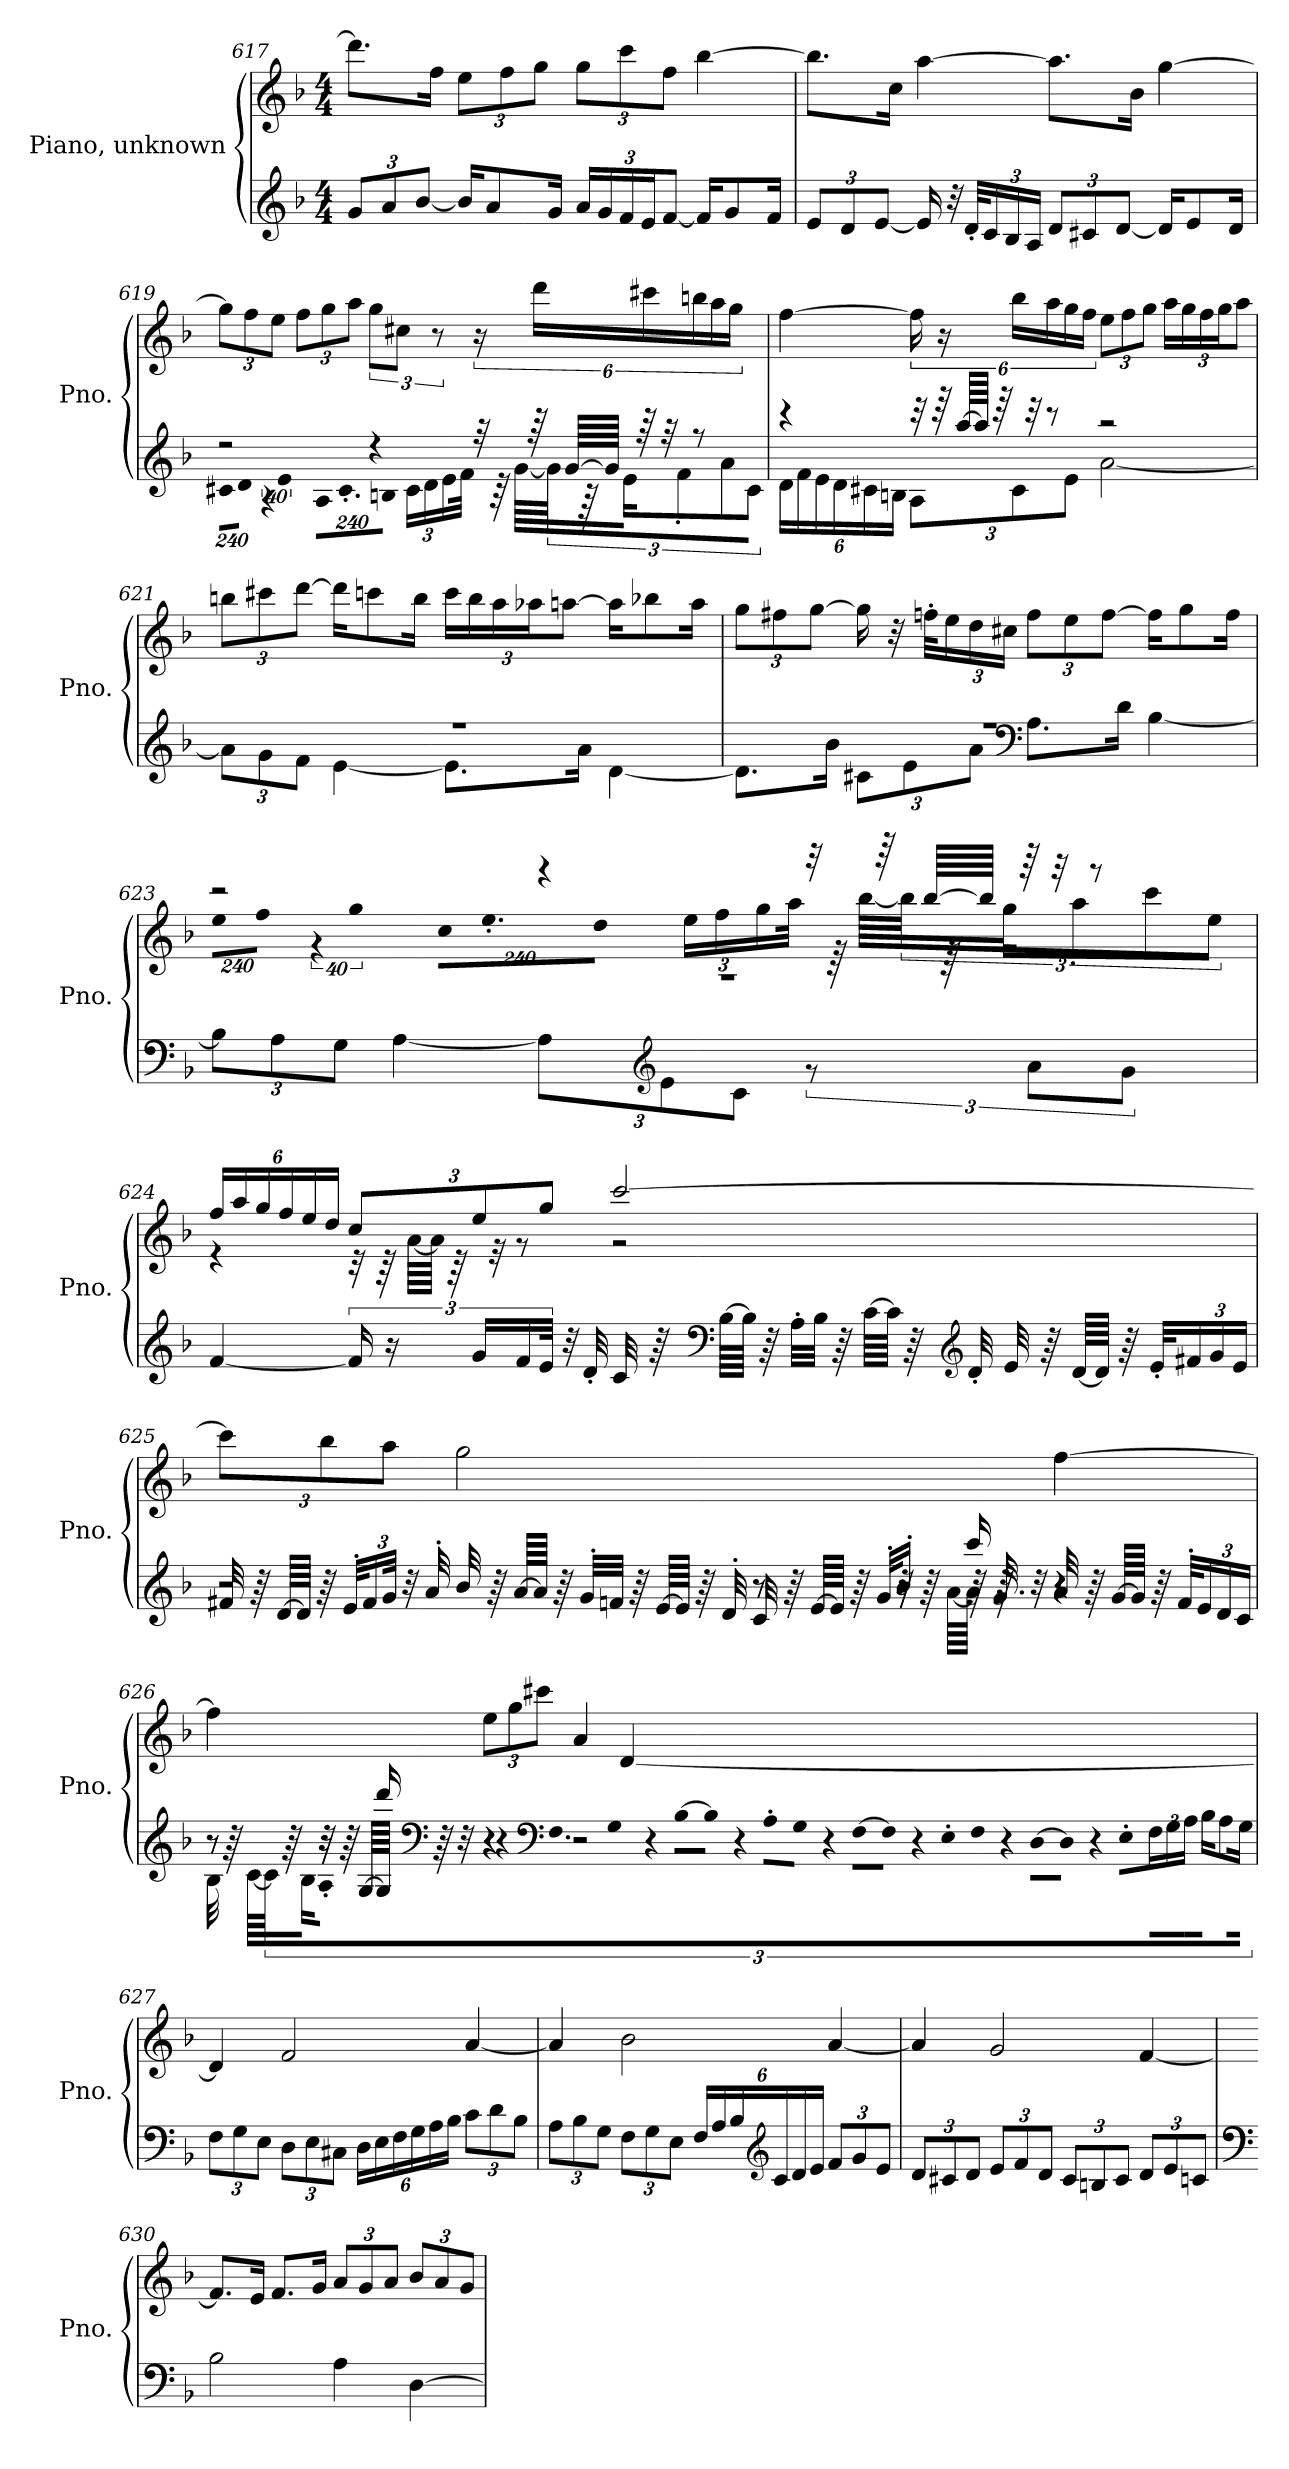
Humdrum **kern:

**kern	**kern
*part1	*part1
*staff2	*staff1
*I"Piano, unknown	*
*I'Pno.	*
!!LO:LB:g=z
*clefG2	*clefG2
*k[b-]	*k[b-]
*M4/4	*M4/4
*Xbrackettup	*
=617	=617
12g/L	8.ddd\L]
12a/	.
[12b-/J	.
.	16ff\Jk
*	*Xbrackettup
16b-/KL]	12ee\L
8a/	.
.	12ff\
.	12gg\J
16g/Jk	.
24a/LL	12gg\L
24g/	.
24f/	12ccc\
24e/J	.
[12f/J	12ff\J
16f/KL]	[4bb-\
8g/	.
16f/Jk	.
=618	=618
12e/L	8.bb-\L]
12d/	.
[12e/J	.
.	16cc\Jk
16e/]	[4aa\
32r	.
32d'/KLL	.
24c/	.
24B-/	.
24A/JJ	.
12d/L	8.aa\L]
12c#X/	.
[12d/J	.
.	16b-\Jk
16d/KL]	[4gg\
8e/	.
16d/Jk	.
!!LO:LB:g=z
=619	=619
*^	*
*	*brackettup	*
!	!LO:N:vis=16	!
2r	1920%137c#X\LL	12gg\L]
!	!LO:N:vis=16	!
.	1920%137d\JJ	.
.	.	12ff\
!	!LO:N:vis=32	!
.	640%23r	.
.	.	12ee\J
!	!LO:N:vis=16	!
.	1920%137e\	.
!	!LO:N:vis=16	!
.	1920%137A\LL	12ff\L
!	!LO:N:vis=16.	!
.	960%103c#'\	.
.	.	12gg\
.	.	12aa\J
!	!LO:N:vis=16	!
.	1920%137Bn\JJ	.
*	*Xbrackettup	*brackettup
4r	24c#\LL	12gg\L
.	24d\	.
.	24e\	12cc#X\J
.	32f\JJk	.
.	64r	.
.	.	12r
.	[64g\LLLL	.
*	*brackettup	*
.	96g\JJJJ]	.
.	96r	.
.	24e\KL	.
*	*Xbrackettup	*
32r	12f'\	24r
64r	.	.
.	.	24ddd\LL
[64g/LLLL	.	.
64g/JJJJ]	.	.
64r	.	.
.	12a\	24ccc#X\
32r	.	.
*	*	*Xbrackettup
8r	.	24bbn\
.	12c#\J	24aa\
.	.	24gg\JJ
!!LO:PB:g=z
=620	=620	=620
4r	24d\LL	[4ff\
.	24f\	.
.	24e\	.
.	24d\	.
.	24c#X\	.
.	24Bn\JJ	.
*	*	*brackettup
32r	12A\L	24ff\]
64r	.	.
.	.	24r
[64aa/LLLL	.	.
64aa/JJJJ]	.	.
64r	.	.
.	12c#\	24bb-\LL
32r	.	.
*	*	*Xbrackettup
8r	.	24aa\
.	12e\J	24gg\
.	.	24ff\JJ
2r	[2a\	12ee\L
.	.	12ff\
.	.	12gg\J
.	.	24aa\LL
.	.	24gg\
.	.	24ff\
.	.	24gg\J
.	.	12aa\J
!!LO:LB:g=z
=621	=621	=621
1r	12a\L]	12bbn\L
.	12g\	12ccc#X\
.	12f\J	[12ddd\J
.	[4e\	16ddd\KL]
.	.	8cccn\
.	.	16bb\Jk
.	8.e\L]	24ccc\LL
.	.	24bb\
.	.	24aa\
.	.	24aa-X\J
.	.	[12aan\J
.	16a\Jk	.
.	[4d\	16aa\KL]
.	.	8bb-X\
.	.	16aa\Jk
=622	=622	=622
1r	8.d\L]	12gg\L
.	.	12ff#X\
.	.	[12gg\J
.	16b-\Jk	.
.	12c#X\L	16gg\]
.	.	32r
.	12e\	.
.	.	32ffn'\KLL
.	.	24ee\
.	12a\J	24dd\
.	.	24cc#X\JJ
*clefF4	*	*
.	8.A\L	12ff\L
.	.	12ee\
.	.	[12ff\J
.	16d\Jk	.
.	[4B-\	16ff\KL]
.	.	8gg\
.	.	16ff\Jk
!!LO:LB:g=z
=623	=623	=623
*	*	*^
*	*	*	*brackettup
!	!	!	!LO:N:vis=16
1r	12B-\L]	2r	1920%137ee\LL
!	!	!	!LO:N:vis=16
.	.	.	1920%137ff\JJ
.	12A\	.	.
!	!	!	!LO:N:vis=32
.	.	.	640%23r
.	12G\J	.	.
!	!	!	!LO:N:vis=16
.	.	.	1920%137gg\
!	!	!	!LO:N:vis=16
.	[4A\	.	1920%137cc\LL
!	!	!	!LO:N:vis=16.
.	.	.	960%103ee'\
!	!	!	!LO:N:vis=16
.	.	.	1920%137dd\JJ
*	*	*	*Xbrackettup
.	12A\L]	4r	24ee\LL
.	.	.	24ff\
*clefG2	*	*	*
.	12e\	.	24gg\
.	.	.	32aa\JJk
.	.	.	64r
.	12c\J	.	.
.	.	.	[64bb-\LLLL
*	*	*	*brackettup
.	.	.	96bb-\JJJJ]
.	.	.	96r
.	.	.	24gg\KL
*	*brackettup	*	*Xbrackettup
.	12r	32r	12aa'\
.	.	64r	.
.	.	[64bb-/LLLL	.
.	.	64bb-/JJJJ]	.
.	.	64r	.
.	12a\L	.	12ccc\
.	.	32r	.
.	.	8r	.
.	12g\J	.	12ee\J
*v	*v	*	*
!!LO:LB:g=z	!!
=624	=624	=624
[4f/	24ff/LL	4r
.	24aa/	.
.	24gg/	.
.	24ff/	.
.	24ee/	.
.	24dd/JJ	.
24f/]	12cc/L	32r
.	.	64r
24r	.	.
.	.	[64a\LLLL
.	.	64a\JJJJ]
.	.	64r
24g/LL	12ee/	.
.	.	32r
*Xbrackettup	*	*
24f/	.	8r
48e/JJk	12gg/J	.
32r	.	.
32d'/	.	.
32c/	[2ccc/	2r
64r	.	.
*clefF4	*	*
[64B-\LLLL	.	.
64B-\JJJJ]	.	.
64r	.	.
32A'\LLL	.	.
32B-\JJJ	.	.
64r	.	.
[64c\LLLL	.	.
64c\JJJJ]	.	.
64r	.	.
*clefG2	*	*
32d'/	.	.
32e/	.	.
64r	.	.
[64d/LLLL	.	.
64d/JJJJ]	.	.
64r	.	.
32e'/KLL	.	.
24f#X/	.	.
24g/	.	.
24e/JJ	.	.
*	*v	*v
!!LO:LB:g=z
=625	=625
*^	*
*	*^	*
2r	2r	32f#X/	12ccc\L]
.	.	64r	.
.	.	[64d/LLLL	.
.	.	64d/JJJJ]	.
.	.	64r	.
.	.	.	12bb-\
.	.	32e'/KLL	.
.	.	24f#/	.
.	.	48g/JJk	12aa\J
.	.	32r	.
.	.	32a'/	.
.	.	32b-/	2gg\
.	.	64r	.
.	.	[64a/LLLL	.
.	.	64a/JJJJ]	.
.	.	64r	.
.	.	32g'/LLL	.
.	.	32fn/JJJ	.
.	.	64r	.
.	.	[64e/LLLL	.
.	.	64e/JJJJ]	.
.	.	64r	.
.	.	32d'/	.
8r	8r	32c/	.
.	.	64r	.
.	.	[64e/LLLL	.
.	.	64e/JJJJ]	.
.	.	64r	.
.	.	32g'/KLL	.
16r	32r	16b-'/JJ	.
.	64r	.	.
.	[64a\LLLL	.	.
16ccc/	64a\JJJJ]	64r	.
.	64r	32.g/	.
.	32r	.	.
4r	4r	32a/	[4ff\
.	.	64r	.
.	.	[64g/LLLL	.
.	.	64g/JJJJ]	.
.	.	64r	.
.	.	32f'/KLL	.
.	.	24e/	.
.	.	24d/	.
.	.	24c/JJ	.
!!LO:LB:g=z
=626	=626	=626	=626
8r	32B-\	8r	4ff\]
.	64r	.	.
.	[64c\LLLL	.	.
*	*brackettup	*	*
.	96c\JJJJ]	.	.
.	96r	.	.
.	24B-\LL	.	.
16r	16A'\JJ	32r	.
.	.	64r	.
.	.	[64G/LLLL	.
16ddd/	64r	64G/JJJJ]	.
*clefF4	*	*	*
.	32.F\	64r	.
.	.	32r	.
4r	32G\	4r	12ee\L
.	64r	.	.
.	[64B-\LLLL	.	.
.	64B-\JJJJ]	.	.
.	64r	.	.
.	.	.	12gg\
.	32A'\LLL	.	.
.	32G\JJJ	.	.
.	64r	.	.
.	.	.	12ccc#X\J
.	[64F\LLLL	.	.
.	64F\JJJJ]	.	.
.	64r	.	.
.	32E'\	.	.
2r	32F\	2r	4a/
.	64r	.	.
.	[64D\LLLL	.	.
.	64D\JJJJ]	.	.
.	64r	.	.
.	32E'\KLL	.	.
*	*Xbrackettup	*	*
.	24F\	.	.
.	24G\	.	.
.	24A\JJ	.	.
.	16B-\KL	.	[4d/
.	8A\	.	.
.	16G\Jk	.	.
*v	*v	*v	*
!!LO:PB:g=z
=627	=627
12F\L	4d/]
12G\	.
12E\J	.
12D\L	2f/
12E\	.
12C#X\J	.
24D\LL	.
24E\	.
24F\	.
24G\	.
24A\	.
24B-\JJ	.
12c\L	[4a/
12d\	.
12B-\J	.
=628	=628
12A\L	4a/]
12B-\	.
12G\J	.
12F\L	2b-\
12G\	.
12E\J	.
24F/LL	.
24A/	.
24B-/	.
*clefG2	*
24c/	.
24d/	.
24e/JJ	.
12f/L	[4a/
12g/	.
12e/J	.
!!LO:LB:g=z
=629	=629
12d/L	4a/]
12c#X/	.
12d/J	.
12e/L	2g/
12f/	.
12d/J	.
12c#/L	.
12Bn/	.
12c#/J	.
12d/L	[4f/
12e/	.
12cn/J	.
=630	=630
*clefF4	*
2B-\	8.f/L]
.	16e/Jk
.	8.f/L
.	16g/Jk
4A\	12a/L
.	12g/
.	12a/J
[4D\	12b-/L
.	12a/
.	12g/J
=	=
*-	*-
